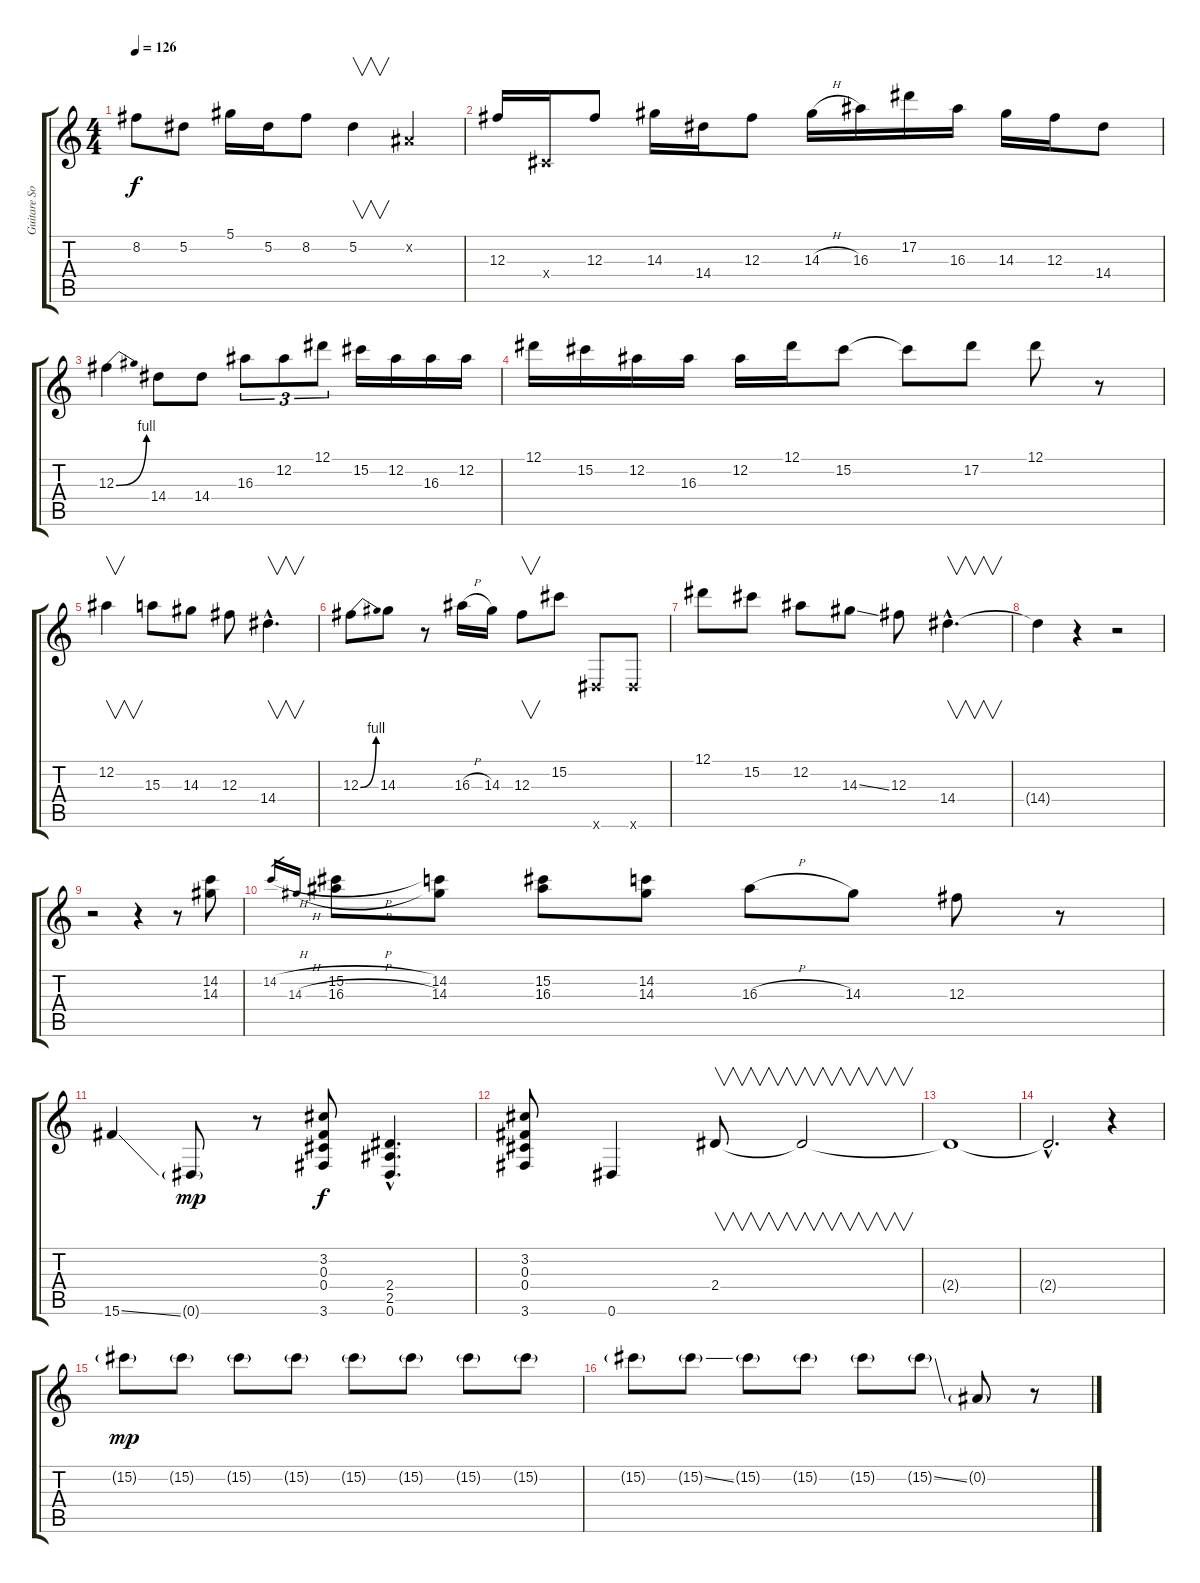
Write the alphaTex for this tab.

\track ("Guitare Solo" "Guitare So") {instrument distortionguitar}
\staff {score tabs}
\tuning (Eb4 Bb3 Gb3 Db3 Ab2 Eb2) {hide}
\ts (4 4)
\tempo 126
\clef g2
\ks c
8.2.8{dy f} 5.2.8 5.1.16 5.2.16 8.2.8 5.2.4{v} 0.2{x}.4 |
12.3.16 0.4{x}.16 12.3.8 14.3.16 14.4.16 12.3.8 14.3{h}.16 16.3.16 17.2.16 16.3.16 14.3.16 12.3.16 14.4.8 |
12.3{be (bend 0 0 60 4)}.4 14.4.8 14.4.8 16.3.8{tu (3 2)} 12.2.8{tu (3 2)} 12.1.8{tu (3 2)} 15.2.16 12.2.16 16.3.16 12.2.16 |
12.1.16 15.2.16 12.2.16 16.3.16 12.2.16 12.1.16 15.2.8 15.2{t}.8 17.2.8 12.1.8 r.8 |
12.2.4{v} 15.3.8 14.3.8 12.3.8 14.4{hac}.4{v d} |
12.3{be (bend 0 0 60 4)}.8 14.3.8 r.8 16.3{h}.16 14.3.16 12.3.8{v} 15.2.8 0.6{x}.8 0.6{x}.8 |
12.1.8 15.2.8 12.2.8 14.3{ss}.8 12.3.8 14.4{hac}.4{v d} |
14.4{t}.4 r.4 r.2 |
r.2 r.4 r.8 (14.2 14.3).8 |
14.2{h}.16{gr} 14.3{h}.16{gr} (15.2{h} 16.3{h}).8 (14.2 14.3).8 (15.2 16.3).8 (14.2 14.3).8 16.3{h}.8 14.3.8 12.3.8 r.8 |
15.6{ss}.4 0.6{g}.8{dy mp} r.8 (3.2 0.3 0.4 3.6).8{dy f volume 7} (2.4{hac} 2.5{hac} 0.6{hac}).4{d} |
(3.2 0.3 0.4 3.6).8 0.6.4 2.4.8{v} 2.4{t}.2{v} |
2.4{t}.1 |
2.4{hac t}.2{d} r.4 |
15.2{g}.8{dy mp} 15.2{g}.8 15.2{g}.8 15.2{g}.8 15.2{g}.8 15.2{g}.8 15.2{g}.8 15.2{g}.8 |
15.2{g}.8 15.2{ss g}.8 15.2{g}.8 15.2{g}.8 15.2{g}.8 15.2{ss g}.8 0.2{g}.8 r.8
